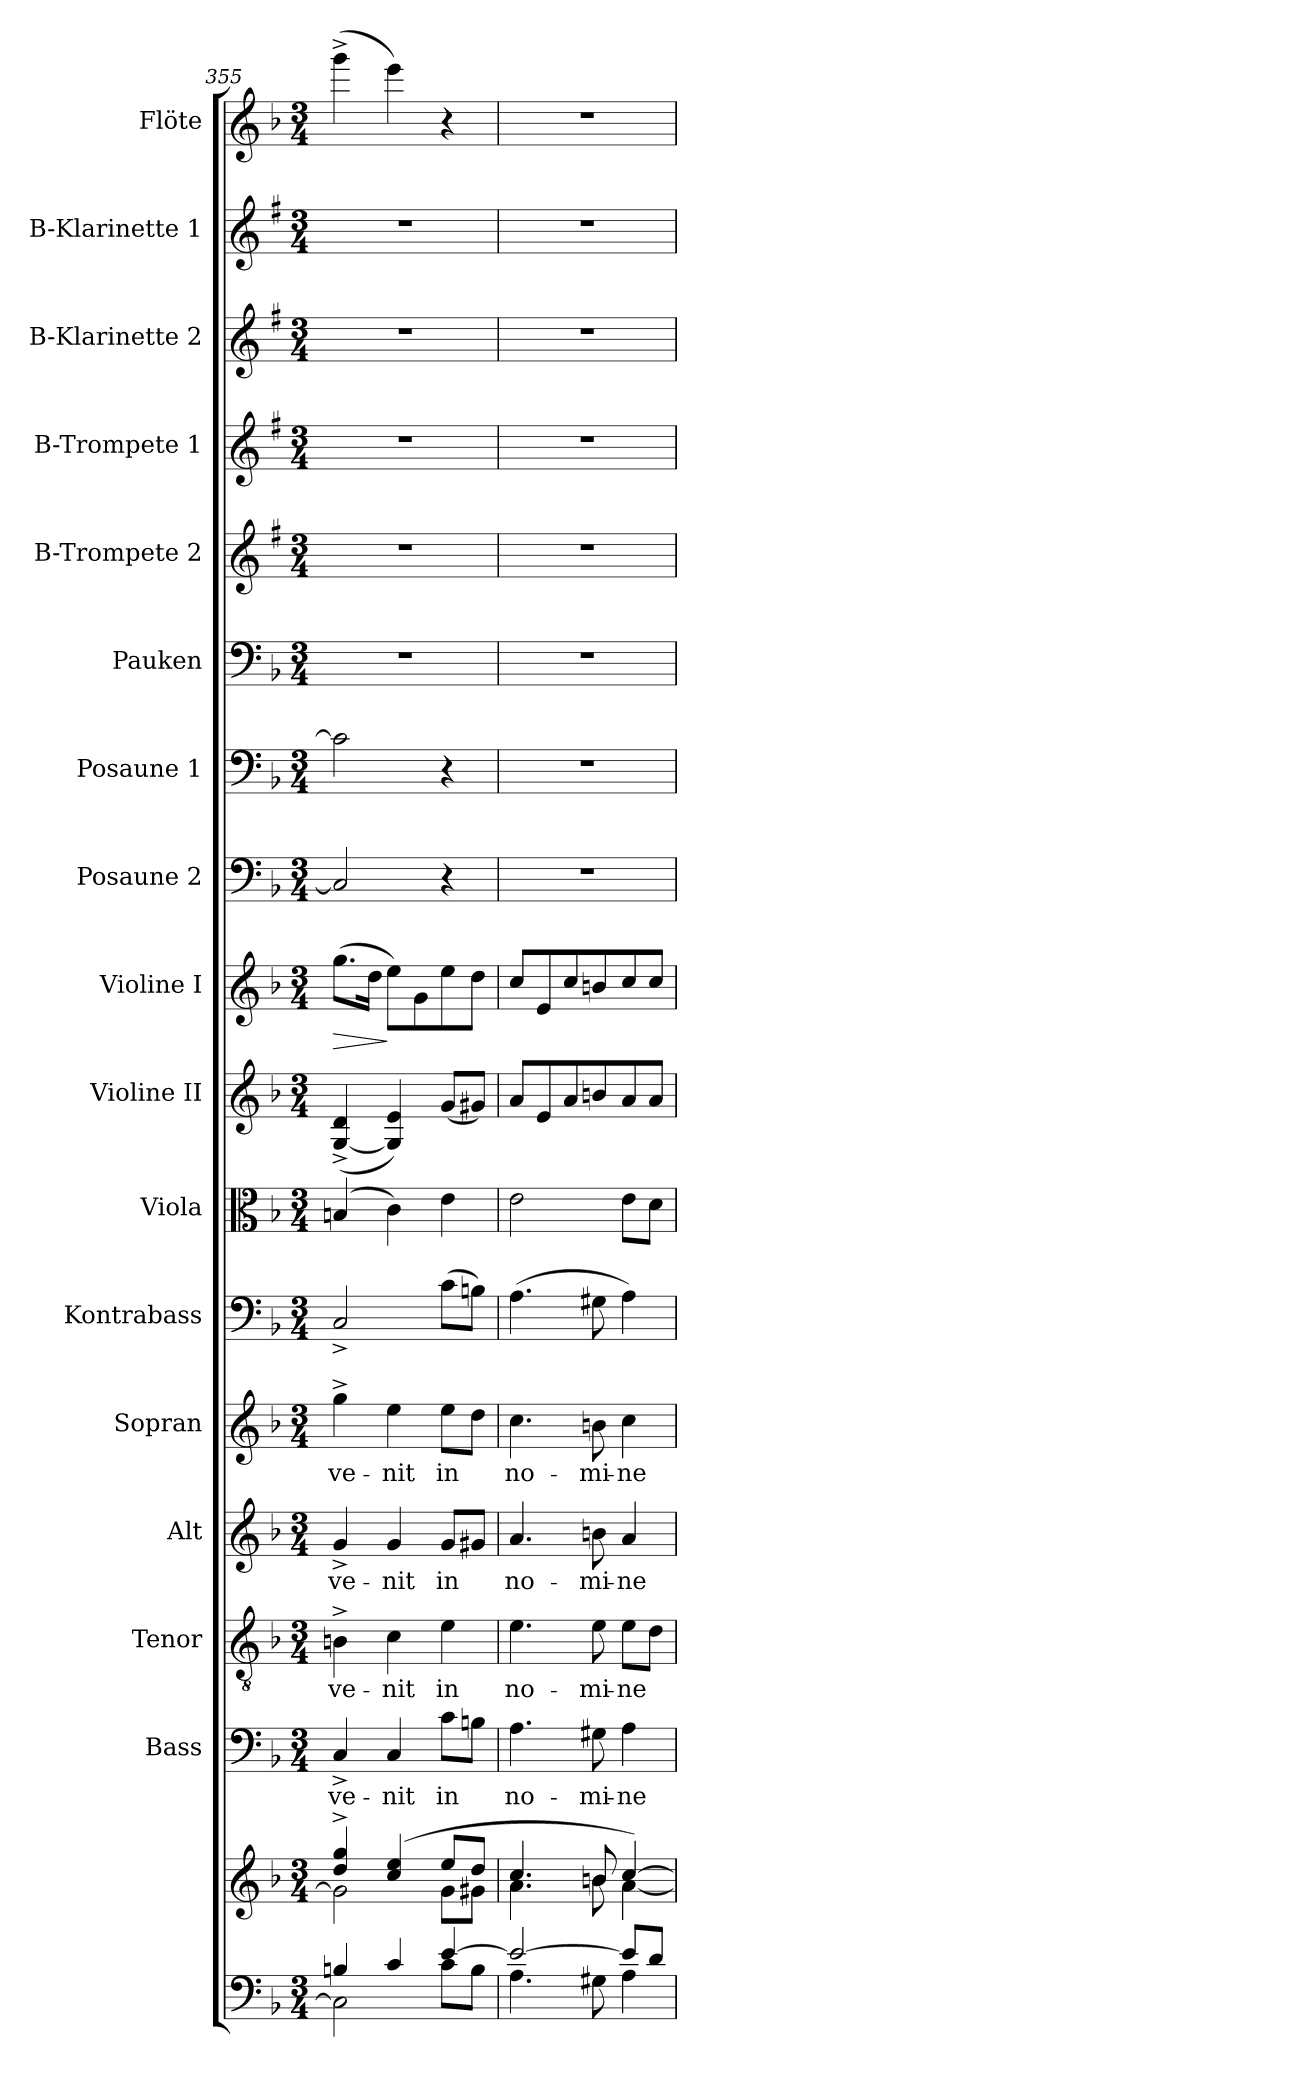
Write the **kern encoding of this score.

**kern	**kern	**kern	**text	**kern	**text	**kern	**text	**kern	**text	**kern	**kern	**kern	**kern	**dynam	**kern	**kern	**kern	**kern	**kern	**kern	**kern	**kern
*part17	*part17	*part16	*part16	*part15	*part15	*part14	*part14	*part13	*part13	*part12	*part11	*part10	*part9	*part9	*part8	*part7	*part6	*part5	*part4	*part3	*part2	*part1
*staff18	*staff17	*staff16	*staff16	*staff15	*staff15	*staff14	*staff14	*staff13	*staff13	*staff12	*staff11	*staff10	*staff9	*staff9	*staff8	*staff7	*staff6	*staff5	*staff4	*staff3	*staff2	*staff1
*	*	*I"Bass	*	*I"Tenor	*	*I"Alt	*	*I"Sopran	*	*I"Kontrabass	*I"Viola	*I"Violine II	*I"Violine I	*	*I"Posaune 2	*I"Posaune 1	*I"Pauken	*I"B-Trompete 2	*I"B-Trompete 1	*I"B-Klarinette 2	*I"B-Klarinette 1	*I"Flöte
*	*	*I'B.	*	*I'T.	*	*I'A.	*	*I'S.	*	*I'Kb.	*I'Vla.	*I'Vl. II	*I'Vl. I	*	*I'Pos. 2	*I'Pos. 1	*I'Pk.	*I'B Trp. 2	*I'B Trp. 1	*I'B Kl. 2	*I'B Kl. 1	*I'Fl.
*clefF4	*clefG2	*clefF4	*	*clefGv2	*	*clefG2	*	*clefG2	*	*clefF4	*clefC3	*clefG2	*clefG2	*	*clefF4	*clefF4	*clefF4	*clefG2	*clefG2	*clefG2	*clefG2	*clefG2
*	*	*	*	*	*	*	*	*	*	*ITrd7c12	*	*	*	*	*	*	*	*ITrd1c2	*ITrd1c2	*ITrd1c2	*ITrd1c2	*
*k[b-]	*k[b-]	*k[b-]	*	*k[b-]	*	*k[b-]	*	*k[b-]	*	*k[b-]	*k[b-]	*k[b-]	*k[b-]	*	*k[b-]	*k[b-]	*k[b-]	*k[b-]	*k[b-]	*k[b-]	*k[b-]	*k[b-]
*F:	*F:	*F:	*	*F:	*	*F:	*	*F:	*	*F:	*F:	*F:	*F:	*	*F:	*F:	*F:	*F:	*F:	*F:	*F:	*F:
*M3/4	*M3/4	*M3/4	*	*M3/4	*	*M3/4	*	*M3/4	*	*M3/4	*M3/4	*M3/4	*M3/4	*	*M3/4	*M3/4	*M3/4	*M3/4	*M3/4	*M3/4	*M3/4	*M3/4
=355	=355	=355	=355	=355	=355	=355	=355	=355	=355	=355	=355	=355	=355	=355	=355	=355	=355	=355	=355	=355	=355	=355
*^	*^	*	*	*	*	*	*	*	*	*	*	*	*	*	*	*	*	*	*	*	*	*
!	!	!	!	!	!LO:LY:b	!	!LO:LY:b	!	!LO:LY:b	!	!LO:LY:b	!	!	!	!	!LO:HP:b	!	!	!	!	!	!	!	!
4Bn/	2C\]	4dd/^> 4gg/^>	2g\]	4C^>/	ve-	4Bn^>\	ve-	4g^>/	ve-	4gg^>\	ve-	2CC^</	(4Bn/	([4G/^< 4d/^<	(>8.gg\L	>	2C/]	2c\]	2.r	2.r	2.r	2.r	2.r	(>4ggg^>\
.	.	.	.	.	.	.	.	.	.	.	.	.	.	.	16dd\Jk	.	.	.	.	.	.	.	.	.
!	!	!	!	!	!LO:LY:b	!	!LO:LY:b	!	!LO:LY:b	!	!LO:LY:b	!	!	!	!	!	!	!	!	!	!	!	!	!
4c/	.	(4cc/ 4ee/	.	4C/	-nit	4c\	-nit	4g/	-nit	4ee\	-nit	.	4c\)	4G/] 4e/)	8ee\L)	]	.	.	.	.	.	.	.	4eee\)
.	.	.	.	.	.	.	.	.	.	.	.	.	.	.	8g\	.	.	.	.	.	.	.	.	.
!	!	!	!	!	!LO:LY:b	!	!LO:LY:b	!	!LO:LY:b	!	!LO:LY:b	!	!	!	!	!	!	!	!	!	!	!	!	!
[>4e/	8c\L	8ee/L	8g\L	8c\L	in	4e\	in	8g/L	in	8ee\L	in	(>8C\L	4e\	(<8g/L	8ee\	.	4r	4r	.	.	.	.	.	4r
.	8B\J	8dd/J	8g#X\J	8Bn\J	.	.	.	8g#X/J	.	8dd\J	.	8BBn\J)	.	8g#X/J)	8dd\J	.	.	.	.	.	.	.	.	.
!!LO:PB:g=z
=356	=356	=356	=356	=356	=356	=356	=356	=356	=356	=356	=356	=356	=356	=356	=356	=356	=356	=356	=356	=356	=356	=356	=356	=356
!	!	!	!	!	!LO:LY:b	!	!LO:LY:b	!	!LO:LY:b	!	!LO:LY:b	!	!	!	!	!	!	!	!	!	!	!	!	!
2e/_	4.A\	4.cc/	4.a\	4.A\	no-	4.e\	no-	4.a/	no-	4.cc\	no-	(>4.AA\	2e\	8a/L	8cc/L	.	2.r	2.r	2.r	2.r	2.r	2.r	2.r	2.r
.	.	.	.	.	.	.	.	.	.	.	.	.	.	8e/	8e/	.	.	.	.	.	.	.	.	.
.	.	.	.	.	.	.	.	.	.	.	.	.	.	8a/	8cc/	.	.	.	.	.	.	.	.	.
!	!	!	!	!	!LO:LY:b	!	!LO:LY:b	!	!LO:LY:b	!	!LO:LY:b	!	!	!	!	!	!	!	!	!	!	!	!	!
.	8G#X\	8bn/	8b\	8G#X\	-mi-	8e\	-mi-	8bn\	-mi-	8bn\	-mi-	8GG#X\	.	8bn/	8bn/	.	.	.	.	.	.	.	.	.
!	!	!	!	!	!LO:LY:b	!	!LO:LY:b	!	!LO:LY:b	!	!LO:LY:b	!	!	!	!	!	!	!	!	!	!	!	!	!
8e/L]	4A\	[>4cc/)	[<4a\	4A\	-ne	8e\L	-ne	4a/	-ne	4cc\	-ne	4AA\)	8e\L	8a/	8cc/	.	.	.	.	.	.	.	.	.
8d/J	.	.	.	.	.	8d\J	.	.	.	.	.	.	8d\J	8a/J	8cc/J	.	.	.	.	.	.	.	.	.
*v	*v	*	*	*	*	*	*	*	*	*	*	*	*	*	*	*	*	*	*	*	*	*	*	*
*	*v	*v	*	*	*	*	*	*	*	*	*	*	*	*	*	*	*	*	*	*	*	*	*
=	=	=	=	=	=	=	=	=	=	=	=	=	=	=	=	=	=	=	=	=	=	=
*-	*-	*-	*-	*-	*-	*-	*-	*-	*-	*-	*-	*-	*-	*-	*-	*-	*-	*-	*-	*-	*-	*-
